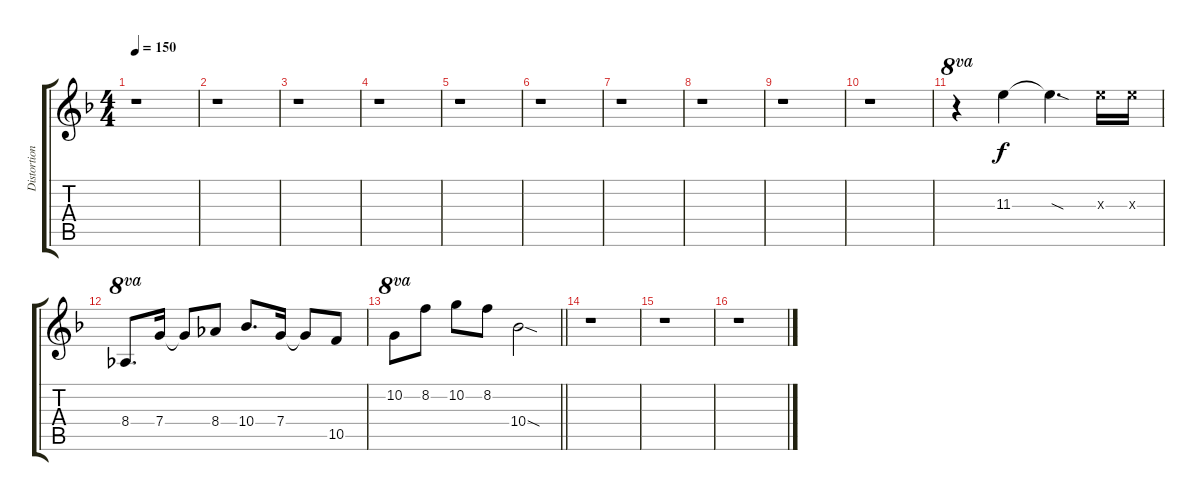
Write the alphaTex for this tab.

\track ("Distortion 2" "Distortion") {instrument distortionguitar}
\staff {score tabs}
\tuning (D4 A3 F3 C3 G2 C2) {hide}
\ts (4 4)
\tempo 150
\clef g2
\ks f
r.1{dy f} |
r.1 |
r.1 |
r.1 |
r.1 |
r.1 |
r.1 |
r.1 |
r.1 |
r.1 |
r.4{ot 8va} 11.3.4 11.3{sod t}.4{d} 11.3{x}.16 11.3{x}.16 |
8.4.8{d ot 8va} 7.4.16 7.4{t}.8 8.4.8 10.4.8{d} 7.4.16 7.4{t}.8 10.5.8 |
\barLineRight lightlight
10.2.8{ot 8va} 8.2.8 10.2.8 8.2.8 10.4{sod}.2 |
r.1 |
r.1 |
r.1
